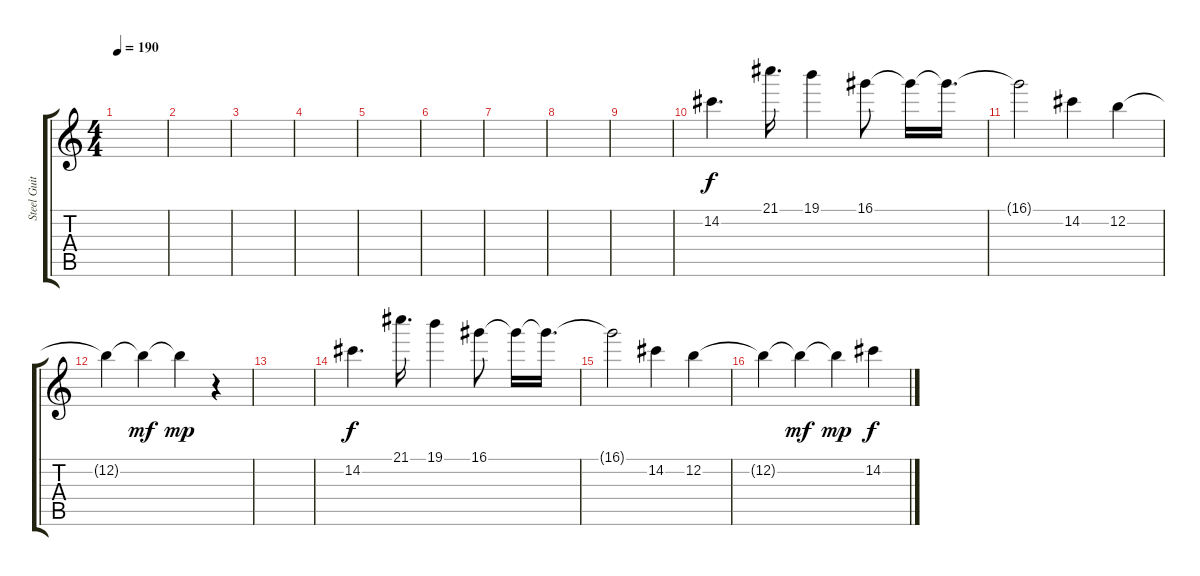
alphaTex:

\track ("Steel Guitar" "Steel Guit") {instrument acousticguitarsteel}
\staff {score tabs}
\tuning (E4 B3 G3 D3 A2 E2) {hide}
\ts (4 4)
\tempo 190
\clef g2
\ks c
|
|
|
|
|
|
|
|
|
14.2.4{d} 21.1.16{d} 19.1.4 16.1.8 16.1{t}.16 16.1{t}.16{d} |
16.1{t}.2 14.2.4 12.2.4 |
12.2{t}.4 12.2{t}.4{dy mf} 12.2{t}.4{dy mp} r.4 |
|
14.2.4{d dy f} 21.1.16{d} 19.1.4 16.1.8 16.1{t}.16 16.1{t}.16{d} |
16.1{t}.2 14.2.4 12.2.4 |
12.2{t}.4 12.2{t}.4{dy mf} 12.2{t}.4{dy mp} 14.2.4{dy f}
